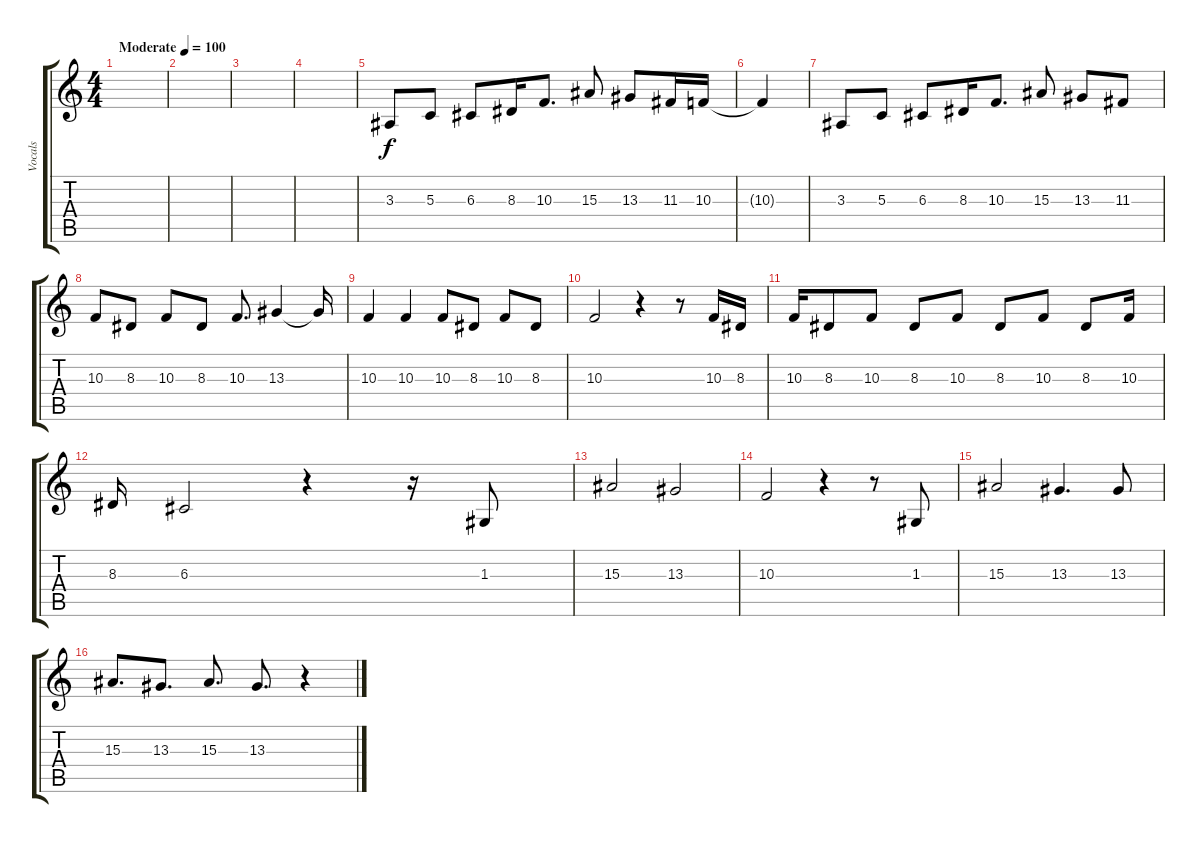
\track ("Vocals" "Vocals") {instrument trumpet}
\staff {score tabs}
\tuning (E4 B3 G3 D3 A2 E2) {hide}
\ts (4 4)
\tempo (100 "Moderate")
\clef g2
\ks c
|
|
|
|
3.3.8 5.3.8 6.3.8 8.3.16 10.3.8{d} 15.3.8 13.3.8 11.3.16 10.3.16 |
10.3{t}.4 |
3.3.8 5.3.8 6.3.8 8.3.16 10.3.8{d} 15.3.8 13.3.8 11.3.8 |
10.3.8 8.3.8 10.3.8 8.3.8 10.3.8{d} 13.3.4 13.3{t}.16 |
10.3.4 10.3.4 10.3.8 8.3.8 10.3.8 8.3.8 |
10.3.2 r.4 r.8 10.3.16 8.3.16 |
10.3.16 8.3.8 10.3.8 8.3.8 10.3.8 8.3.8 10.3.8 8.3.8 10.3.16 |
8.3.16 6.3.2 r.4 r.16 1.3.8 |
15.3.2 13.3.2 |
10.3.2 r.4 r.8 1.3.8 |
15.3.2 13.3.4{d} 13.3.8 |
15.3.8{d} 13.3.8{d} 15.3.8{d} 13.3.8{d} r.4
